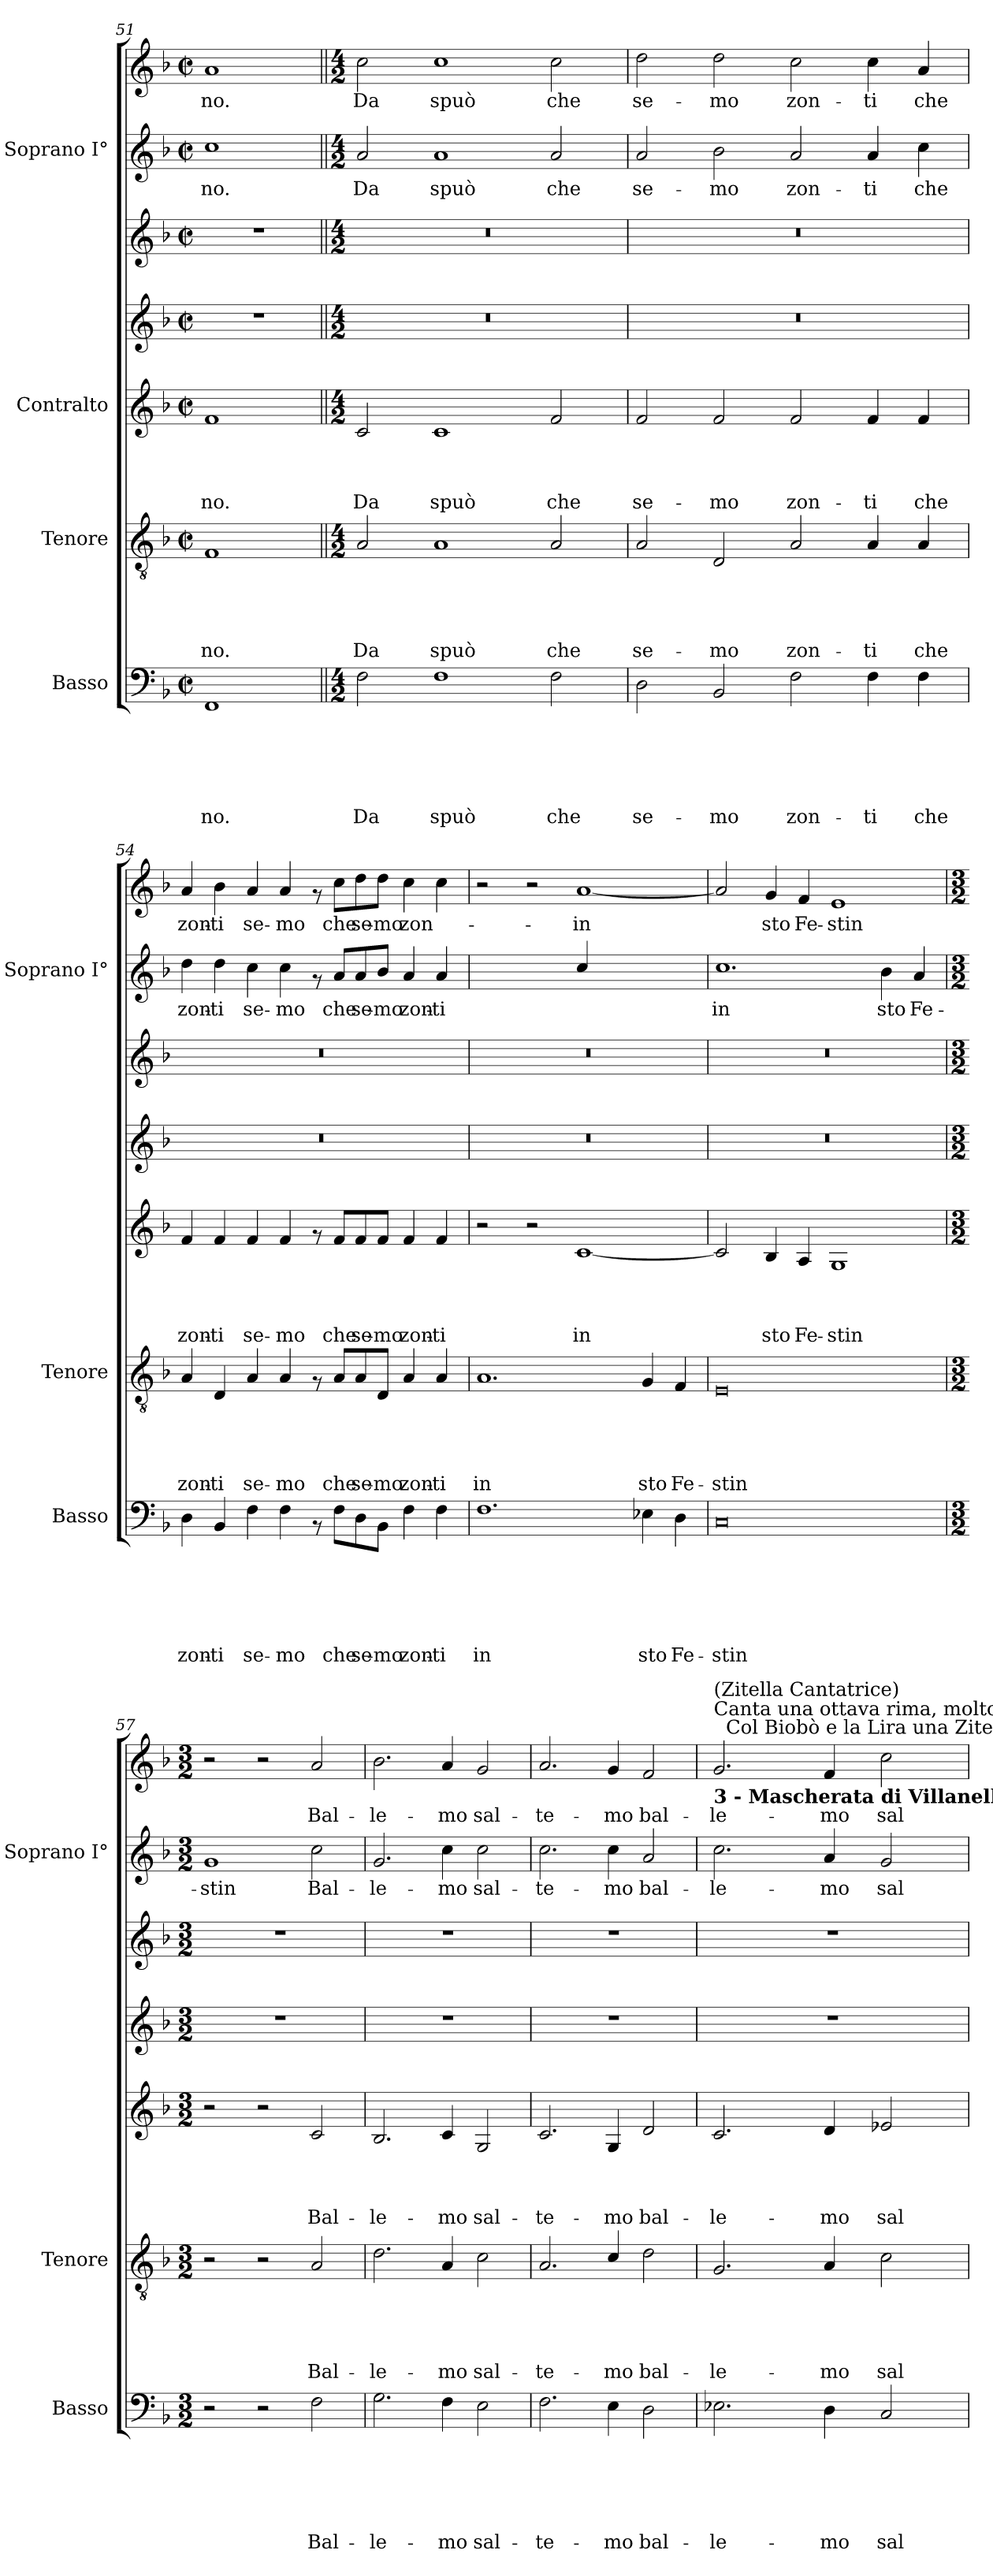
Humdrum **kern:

**kern	**text	**text	**text	**text	**text	**text	**kern	**text	**text	**text	**text	**text	**kern	**text	**text	**text	**text	**kern	**kern	**kern	**text	**kern	**text
*part6	*part6	*part6	*part6	*part6	*part6	*part6	*part5	*part5	*part5	*part5	*part5	*part5	*part4	*part4	*part4	*part4	*part4	*part3	*part2	*part1	*part1	*part1	*part1
*staff7	*staff7	*staff7	*staff7	*staff7	*staff7	*staff7	*staff6	*staff6	*staff6	*staff6	*staff6	*staff6	*staff5	*staff5	*staff5	*staff5	*staff5	*staff4	*staff3	*staff2	*staff2	*staff1	*staff1
*I"Basso	*	*	*	*	*	*	*I"Tenore	*	*	*	*	*	*I"Contralto	*	*	*	*	*	*	*I"Soprano I°	*	*	*
*I'Basso	*	*	*	*	*	*	*I'Tenore	*	*	*	*	*	*	*	*	*	*	*	*	*I'Soprano I°	*	*	*
*clefF4	*	*	*	*	*	*	*clefGv2	*	*	*	*	*	*clefG2	*	*	*	*	*clefG2	*clefG2	*clefG2	*	*clefG2	*
*k[b-]	*	*	*	*	*	*	*k[b-]	*	*	*	*	*	*k[b-]	*	*	*	*	*k[b-]	*k[b-]	*k[b-]	*	*k[b-]	*
*F:	*	*	*	*	*	*	*F:	*	*	*	*	*	*F:	*	*	*	*	*F:	*F:	*F:	*	*F:	*
*M2/2	*	*	*	*	*	*	*M2/2	*	*	*	*	*	*M2/2	*	*	*	*	*M2/2	*M2/2	*M2/2	*	*M2/2	*
*met(c|)	*	*	*	*	*	*	*met(c|)	*	*	*	*	*	*met(c|)	*	*	*	*	*met(c|)	*met(c|)	*met(c|)	*	*met(c|)	*
=51	=51	=51	=51	=51	=51	=51	=51	=51	=51	=51	=51	=51	=51	=51	=51	=51	=51	=51	=51	=51	=51	=51	=51
!	!	!	!	!	!	!LO:LY:b	!	!	!	!	!	!LO:LY:b	!	!	!	!	!LO:LY:b	!	!	!	!LO:LY:b	!	!LO:LY:b
1FF	.	.	.	.	.	-no.	1F	.	.	.	.	no.	1f	.	.	.	-no.	1r	1r	1cc	no.	1a	-no.
!!LO:PB:g=z
=52||	=52||	=52||	=52||	=52||	=52||	=52||	=52||	=52||	=52||	=52||	=52||	=52||	=52||	=52||	=52||	=52||	=52||	=52||	=52||	=52||	=52||	=52||	=52||
*M4/2	*	*	*	*	*	*	*M4/2	*	*	*	*	*	*M4/2	*	*	*	*	*M4/2	*M4/2	*M4/2	*	*M4/2	*
!	!	!	!	!	!	!LO:LY:b	!	!	!	!	!	!LO:LY:b	!	!	!	!	!LO:LY:b	!	!	!	!LO:LY:b	!	!LO:LY:b
2F\	.	.	.	.	.	Da	2A/	.	.	.	.	Da	2c/	.	.	.	Da	0r	0r	2a/	Da	2cc\	Da
!	!	!	!	!	!	!LO:LY:b	!	!	!	!	!	!LO:LY:b	!	!	!	!	!LO:LY:b	!	!	!	!LO:LY:b	!	!LO:LY:b
1F	.	.	.	.	.	spuò	1A	.	.	.	.	spuò	1c	.	.	.	spuò	.	.	1a	spuò	1cc	spuò
!	!	!	!	!	!	!LO:LY:b	!	!	!	!	!	!LO:LY:b	!	!	!	!	!LO:LY:b	!	!	!	!LO:LY:b	!	!LO:LY:b
2F\	.	.	.	.	.	che	2A/	.	.	.	.	che	2f/	.	.	.	che	.	.	2a/	che	2cc\	che
=53	=53	=53	=53	=53	=53	=53	=53	=53	=53	=53	=53	=53	=53	=53	=53	=53	=53	=53	=53	=53	=53	=53	=53
!	!	!	!	!	!	!LO:LY:b	!	!	!	!	!	!LO:LY:b	!	!	!	!	!LO:LY:b	!	!	!	!LO:LY:b	!	!LO:LY:b
2D\	.	.	.	.	.	se-	2A/	.	.	.	.	se-	2f/	.	.	.	se-	0r	0r	2a/	se-	2dd\	se-
!	!	!	!	!	!	!LO:LY:b	!	!	!	!	!	!LO:LY:b	!	!	!	!	!LO:LY:b	!	!	!	!LO:LY:b	!	!LO:LY:b
2BB-/	.	.	.	.	.	-mo	2D/	.	.	.	.	-mo	2f/	.	.	.	-mo	.	.	2b-\	-mo	2dd\	-mo
!	!	!	!	!	!	!LO:LY:b	!	!	!	!	!	!LO:LY:b	!	!	!	!	!LO:LY:b	!	!	!	!LO:LY:b	!	!LO:LY:b
2F\	.	.	.	.	.	zon-	2A/	.	.	.	.	zon-	2f/	.	.	.	zon-	.	.	2a/	zon-	2cc\	zon-
!	!	!	!	!	!	!LO:LY:b	!	!	!	!	!	!LO:LY:b	!	!	!	!	!LO:LY:b	!	!	!	!LO:LY:b	!	!LO:LY:b
4F\	.	.	.	.	.	-ti	4A/	.	.	.	.	-ti	4f/	.	.	.	-ti	.	.	4a/	-ti	4cc\	-ti
!	!	!	!	!	!	!LO:LY:b	!	!	!	!	!	!LO:LY:b	!	!	!	!	!LO:LY:b	!	!	!	!LO:LY:b	!	!LO:LY:b
4F\	.	.	.	.	.	che	4A/	.	.	.	.	che	4f/	.	.	.	che	.	.	4cc\	che	4a/	che
=54	=54	=54	=54	=54	=54	=54	=54	=54	=54	=54	=54	=54	=54	=54	=54	=54	=54	=54	=54	=54	=54	=54	=54
!	!	!	!	!	!	!LO:LY:b	!	!	!	!	!	!LO:LY:b	!	!	!	!	!LO:LY:b	!	!	!	!LO:LY:b	!	!LO:LY:b
4D\	.	.	.	.	.	zon-	4A/	.	.	.	.	zon-	4f/	.	.	.	zon-	0r	0r	4dd\	-zon-	4a/	zon-
!	!	!	!	!	!	!LO:LY:b	!	!	!	!	!	!LO:LY:b	!	!	!	!	!LO:LY:b	!	!	!	!LO:LY:b	!	!LO:LY:b
4BB-/	.	.	.	.	.	-ti	4D/	.	.	.	.	-ti	4f/	.	.	.	-ti	.	.	4dd\	-ti	4b-\	-ti
!	!	!	!	!	!	!LO:LY:b	!	!	!	!	!	!LO:LY:b	!	!	!	!	!LO:LY:b	!	!	!	!LO:LY:b	!	!LO:LY:b
4F\	.	.	.	.	.	se-	4A/	.	.	.	.	se-	4f/	.	.	.	se-	.	.	4cc\	se-	4a/	se-
!	!	!	!	!	!	!LO:LY:b	!	!	!	!	!	!LO:LY:b	!	!	!	!	!LO:LY:b	!	!	!	!LO:LY:b	!	!LO:LY:b
4F\	.	.	.	.	.	-mo	4A/	.	.	.	.	-mo	4f/	.	.	.	-mo	.	.	4cc\	-mo	4a/	-mo
8rAA	.	.	.	.	.	.	8rF	.	.	.	.	.	8rf	.	.	.	.	.	.	8rf	.	8rf	.
!	!	!	!	!	!	!LO:LY:b	!	!	!	!	!	!LO:LY:b	!	!	!	!	!LO:LY:b	!	!	!	!LO:LY:b	!	!LO:LY:b
8F\L	.	.	.	.	.	che	8A/L	.	.	.	.	che	8f/L	.	.	.	che	.	.	8a/L	che	8cc\L	che
!	!	!	!	!	!	!LO:LY:b	!	!	!	!	!	!LO:LY:b	!	!	!	!	!LO:LY:b	!	!	!	!LO:LY:b	!	!LO:LY:b
8D\	.	.	.	.	.	se-	8A/	.	.	.	.	se-	8f/	.	.	.	se-	.	.	8a/	se-	8dd\	se-
!	!	!	!	!	!	!LO:LY:b	!	!	!	!	!	!LO:LY:b	!	!	!	!	!LO:LY:b	!	!	!	!LO:LY:b	!	!LO:LY:b
8BB-\J	.	.	.	.	.	-mo	8D/J	.	.	.	.	-mo	8f/J	.	.	.	-mo	.	.	8b-/J	-mo	8dd\J	-mo
!	!	!	!	!	!	!LO:LY:b	!	!	!	!	!	!LO:LY:b	!	!	!	!	!LO:LY:b	!	!	!	!LO:LY:b	!	!LO:LY:b
4F\	.	.	.	.	.	zon-	4A/	.	.	.	.	zon-	4f/	.	.	.	zon-	.	.	4a/	zon-	4cc\	zon-
!	!	!	!	!	!	!LO:LY:b	!	!	!	!	!	!LO:LY:b	!	!	!	!	!LO:LY:b	!	!	!	!LO:LY:b	!	!
4F\	.	.	.	.	.	-ti	4A/	.	.	.	.	-ti	4f/	.	.	.	-ti	.	.	4a/	-ti	4cc\	.
!!LO:LB:g=z
=55	=55	=55	=55	=55	=55	=55	=55	=55	=55	=55	=55	=55	=55	=55	=55	=55	=55	=55	=55	=55	=55	=55	=55
!	!	!	!	!	!	!LO:LY:b	!	!	!	!	!	!LO:LY:b	!	!	!	!	!	!	!	!	!	!	!
1.F	.	.	.	.	.	in	1.A	.	.	.	.	in	2r	.	.	.	.	0r	0r	1ryy	.	2r	.
.	.	.	.	.	.	.	.	.	.	.	.	.	2r	.	.	.	.	.	.	.	.	2r	.
!	!	!	!	!	!	!	!	!	!	!	!	!	!	!	!	!	!LO:LY:b	!	!	!LO:N:head=solid	!	!	!LO:LY:b
.	.	.	.	.	.	.	.	.	.	.	.	.	[<1c	.	.	.	in	.	.	4cc/	.	[<1a	in
.	.	.	.	.	.	.	.	.	.	.	.	.	.	.	.	.	.	.	.	2.ryy	.	.	.
!	!	!	!	!	!	!LO:LY:b	!	!	!	!	!	!LO:LY:b	!	!	!	!	!	!	!	!	!	!	!
4E-X\	.	.	.	.	.	sto	4G/	.	.	.	.	sto	.	.	.	.	.	.	.	.	.	.	.
!	!	!	!	!	!	!LO:LY:b	!	!	!	!	!	!LO:LY:b	!	!	!	!	!	!	!	!	!	!	!
4D\	.	.	.	.	.	Fe-	4F/	.	.	.	.	Fe-	.	.	.	.	.	.	.	.	.	.	.
=56	=56	=56	=56	=56	=56	=56	=56	=56	=56	=56	=56	=56	=56	=56	=56	=56	=56	=56	=56	=56	=56	=56	=56
!	!	!	!	!	!	!LO:LY:b	!	!	!	!	!	!LO:LY:b	!	!	!	!	!	!	!	!	!LO:LY:b	!	!
0C	.	.	.	.	.	-stin	0E	.	.	.	.	-stin	2c/]	.	.	.	.	0r	0r	1.cc	in	2a/]	.
!	!	!	!	!	!	!	!	!	!	!	!	!	!	!	!	!	!LO:LY:b	!	!	!	!	!	!LO:LY:b
.	.	.	.	.	.	.	.	.	.	.	.	.	4B-/	.	.	.	sto	.	.	.	.	4g/	sto
!	!	!	!	!	!	!	!	!	!	!	!	!	!	!	!	!	!LO:LY:b	!	!	!	!	!	!LO:LY:b
.	.	.	.	.	.	.	.	.	.	.	.	.	4A/	.	.	.	Fe-	.	.	.	.	4f/	Fe-
!	!	!	!	!	!	!	!	!	!	!	!	!	!	!	!	!	!LO:LY:b	!	!	!	!	!	!LO:LY:b
.	.	.	.	.	.	.	.	.	.	.	.	.	1G	.	.	.	-stin	.	.	.	.	1e	-stin
!	!	!	!	!	!	!	!	!	!	!	!	!	!	!	!	!	!	!	!	!	!LO:LY:b	!	!
.	.	.	.	.	.	.	.	.	.	.	.	.	.	.	.	.	.	.	.	4b-\	sto	.	.
!	!	!	!	!	!	!	!	!	!	!	!	!	!	!	!	!	!	!	!	!	!LO:LY:b	!	!
.	.	.	.	.	.	.	.	.	.	.	.	.	.	.	.	.	.	.	.	4a/	Fe-	.	.
=57	=57	=57	=57	=57	=57	=57	=57	=57	=57	=57	=57	=57	=57	=57	=57	=57	=57	=57	=57	=57	=57	=57	=57
*M3/2	*	*	*	*	*	*	*M3/2	*	*	*	*	*	*M3/2	*	*	*	*	*M3/2	*M3/2	*M3/2	*	*M3/2	*
!	!	!	!	!	!	!	!	!	!	!	!	!	!	!	!	!	!	!	!	!	!LO:LY:b	!	!
2r	.	.	.	.	.	.	2r	.	.	.	.	.	2r	.	.	.	.	1.r	1.r	1g	-stin	2r	.
2r	.	.	.	.	.	.	2r	.	.	.	.	.	2r	.	.	.	.	.	.	.	.	2r	.
!	!	!	!	!	!	!LO:LY:b	!	!	!	!	!	!LO:LY:b	!	!	!	!	!LO:LY:b	!	!	!	!LO:LY:b	!	!LO:LY:b
2F\	.	.	.	.	.	Bal-	2A/	.	.	.	.	Bal-	2c/	.	.	.	Bal-	.	.	2cc\	Bal-	2a/	-Bal-
=58	=58	=58	=58	=58	=58	=58	=58	=58	=58	=58	=58	=58	=58	=58	=58	=58	=58	=58	=58	=58	=58	=58	=58
!	!	!	!	!	!	!LO:LY:b	!	!	!	!	!	!LO:LY:b	!	!	!	!	!LO:LY:b	!	!	!	!LO:LY:b	!	!LO:LY:b
2.G\	.	.	.	.	.	-le-	2.d\	.	.	.	.	-le-	2.B-/	.	.	.	-le-	1.r	1.r	2.g/	-le-	2.b-\	-le-
!	!	!	!	!	!	!LO:LY:b	!	!	!	!	!	!LO:LY:b	!	!	!	!	!LO:LY:b	!	!	!	!LO:LY:b	!	!LO:LY:b
4F\	.	.	.	.	.	-mo	4A/	.	.	.	.	-mo	4c/	.	.	.	-mo	.	.	4cc\	-mo	4a/	-mo
!	!	!	!	!	!	!LO:LY:b	!	!	!	!	!	!LO:LY:b	!	!	!	!	!LO:LY:b	!	!	!	!LO:LY:b	!	!LO:LY:b
2E\	.	.	.	.	.	sal-	2c\	.	.	.	.	sal-	2G/	.	.	.	sal-	.	.	2cc\	sal-	2g/	sal-
=59	=59	=59	=59	=59	=59	=59	=59	=59	=59	=59	=59	=59	=59	=59	=59	=59	=59	=59	=59	=59	=59	=59	=59
!	!	!	!	!	!	!LO:LY:b	!	!	!	!	!	!LO:LY:b	!	!	!	!	!LO:LY:b	!	!	!	!LO:LY:b	!	!LO:LY:b
2.F\	.	.	.	.	.	-te-	2.A/	.	.	.	.	-te-	2.c/	.	.	.	-te-	1.r	1.r	2.cc\	-te-	2.a/	-te-
!	!	!	!	!	!	!LO:LY:b	!	!	!	!	!	!LO:LY:b	!	!	!	!	!LO:LY:b	!	!	!	!LO:LY:b	!	!LO:LY:b
4E\	.	.	.	.	.	-mo	4c/	.	.	.	.	-mo	4G/	.	.	.	-mo	.	.	4cc\	-mo	4g/	-mo
!	!	!	!	!	!	!LO:LY:b	!	!	!	!	!	!LO:LY:b	!	!	!	!	!LO:LY:b	!	!	!	!LO:LY:b	!	!LO:LY:b
2D\	.	.	.	.	.	bal-	2d\	.	.	.	.	bal-	2d/	.	.	.	bal-	.	.	2a/	bal-	2f/	bal-
!!LO:PB:g=z
=60	=60	=60	=60	=60	=60	=60	=60	=60	=60	=60	=60	=60	=60	=60	=60	=60	=60	=60	=60	=60	=60	=60	=60
!	!	!	!	!	!	!	!	!	!	!	!	!	!	!	!	!	!	!	!	!	!	!LO:TX:b:B:t=3 - Mascherata di Villanelle	!
!	!	!	!	!	!	!	!	!	!	!	!	!	!	!	!	!	!	!	!	!	!	!LO:TX:t=Canta una ottava rima, molto bella\n   Col Biobò e la Lira una Zitella.	!
!	!	!	!	!	!	!	!	!	!	!	!	!	!	!	!	!	!	!	!	!	!	!LO:TX:t=(Zitella Cantatrice)	!
!	!	!	!	!	!	!LO:LY:b	!	!	!	!	!	!LO:LY:b	!	!	!	!	!LO:LY:b	!	!	!	!LO:LY:b	!	!LO:LY:b
2.E-X\	.	.	.	.	.	-le-	2.G/	.	.	.	.	-le-	2.c/	.	.	.	-le-	1.r	1.r	2.cc\	-le-	2.g/	-le-
!	!	!	!	!	!	!LO:LY:b	!	!	!	!	!	!LO:LY:b	!	!	!	!	!LO:LY:b	!	!	!	!LO:LY:b	!	!LO:LY:b
4D\	.	.	.	.	.	-mo	4A/	.	.	.	.	-mo	4d/	.	.	.	-mo	.	.	4a/	-mo	4f/	-mo
!	!	!	!	!	!	!LO:LY:b	!	!	!	!	!	!LO:LY:b	!	!	!	!	!LO:LY:b	!	!	!	!LO:LY:b	!	!LO:LY:b
2C/	.	.	.	.	.	sal-	2c\	.	.	.	.	sal-	2e-X/	.	.	.	sal-	.	.	2g/	sal-	2cc\	sal-
=	=	=	=	=	=	=	=	=	=	=	=	=	=	=	=	=	=	=	=	=	=	=	=
*-	*-	*-	*-	*-	*-	*-	*-	*-	*-	*-	*-	*-	*-	*-	*-	*-	*-	*-	*-	*-	*-	*-	*-
